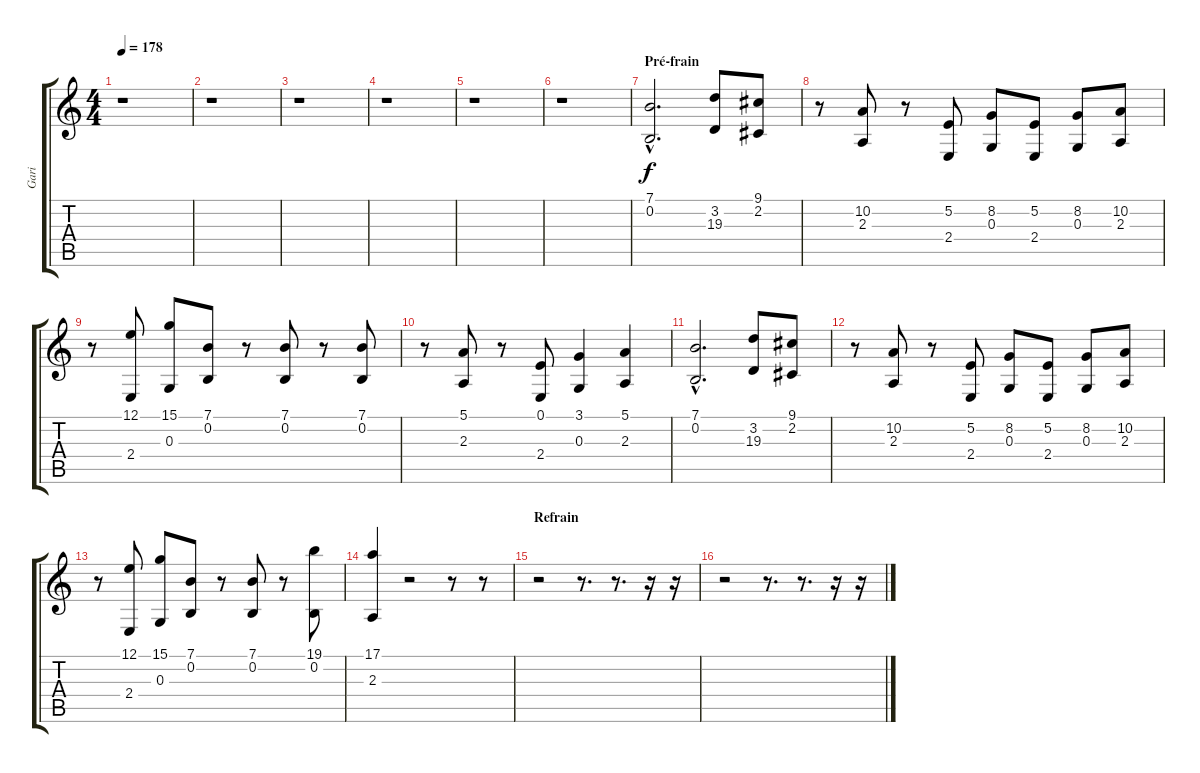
\track ("Gari" "Gari") {instrument trombone}
\staff {score tabs}
\tuning (E4 B3 G3 D3 A2 E2) {hide}
\ts (4 4)
\tempo 178
\clef g2
\ks c
r.1{dy f} |
r.1 |
r.1 |
r.1 |
r.1 |
r.1 |
\section ("" "Pré-frain")
(7.1{hac} 0.2{hac}).2{d} (3.2 19.3).8 (9.1 2.2).8 |
r.8 (10.2 2.3).8 r.8 (5.2 2.4).8 (8.2 0.3).8 (5.2 2.4).8 (8.2 0.3).8 (10.2 2.3).8 |
r.8 (12.1 2.4).8 (15.1 0.3).8 (7.1 0.2).8 r.8 (7.1 0.2).8 r.8 (7.1 0.2).8 |
r.8 (5.1 2.3).8 r.8 (0.1 2.4).8 (3.1 0.3).4 (5.1 2.3).4 |
(7.1{hac} 0.2{hac}).2{d} (3.2 19.3).8 (9.1 2.2).8 |
r.8 (10.2 2.3).8 r.8 (5.2 2.4).8 (8.2 0.3).8 (5.2 2.4).8 (8.2 0.3).8 (10.2 2.3).8 |
r.8 (12.1 2.4).8 (15.1 0.3).8 (7.1 0.2).8 r.8 (7.1 0.2).8 r.8 (19.1 0.2).8 |
(17.1 2.3).4 r.2 r.8 r.8 |
\section ("" "Refrain")
r.2 r.8{d} r.8{d} r.16 r.16 |
r.2 r.8{d} r.8{d} r.16 r.16
